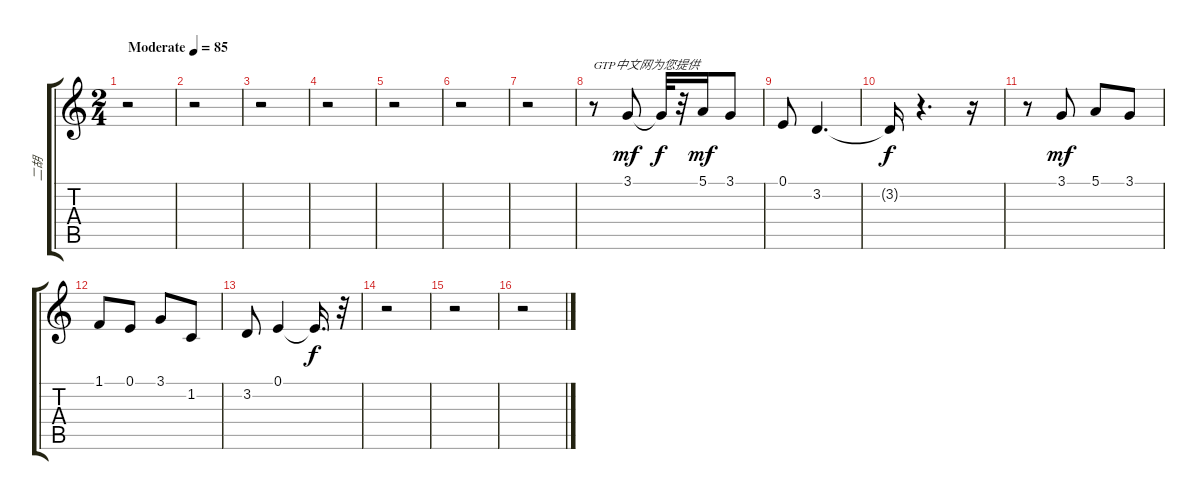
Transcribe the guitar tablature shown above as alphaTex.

\track ("二胡" "二胡") {instrument orchestralharp}
\staff {score tabs}
\tuning (E4 B3 G3 D3 A2 E2) {hide}
\ts (2 4)
\tempo (85 "Moderate")
\clef g2
\ks c
r.2{dy mf instrument orchestralharp} |
r.2 |
r.2 |
r.2 |
r.2 |
r.2 |
r.2 |
r.8{txt "GTP中文网为您提供"} 3.1.8 3.1{t}.32{dy f} r.32 5.1.16{dy mf} 3.1.8 |
0.1.8 3.2.4{d} |
3.2{t}.16{dy f} r.4{d} r.16 |
r.8 3.1.8{dy mf} 5.1.8 3.1.8 |
1.1.8 0.1.8 3.1.8 1.2.8 |
3.2.8 0.1.4 0.1{t}.16{d dy f} r.32 |
r.2 |
r.2 |
r.2
